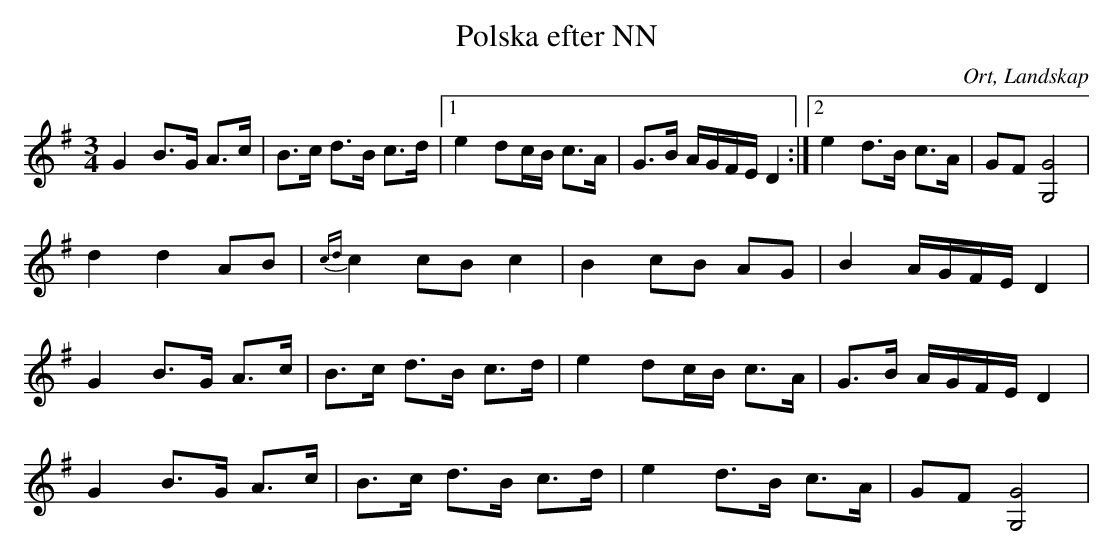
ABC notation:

X:1
T:Polska efter NN
O:Ort, Landskap
M:3/4
L:1/8
K:G
G2 B>G A>c|B>c d>B c>d |1 e2 dc/B/ c>A| G>B A/G/F/E/ D2:|2 e2 d>B c>A|GF [G4G,4]  |
 d2 d2 AB|{c4/3d4/3}c2 cB c2|B2 cB AG|B2 A/G/F/E/ D2 |
G2 B>G A>c|B>c d>B c>d |e2 dc/B/ c>A|G>B A/G/F/E/ D2 |
G2 B>G A>c |B>c d>B c>d|e2 d>B c>A|GF [G,4G4] |
